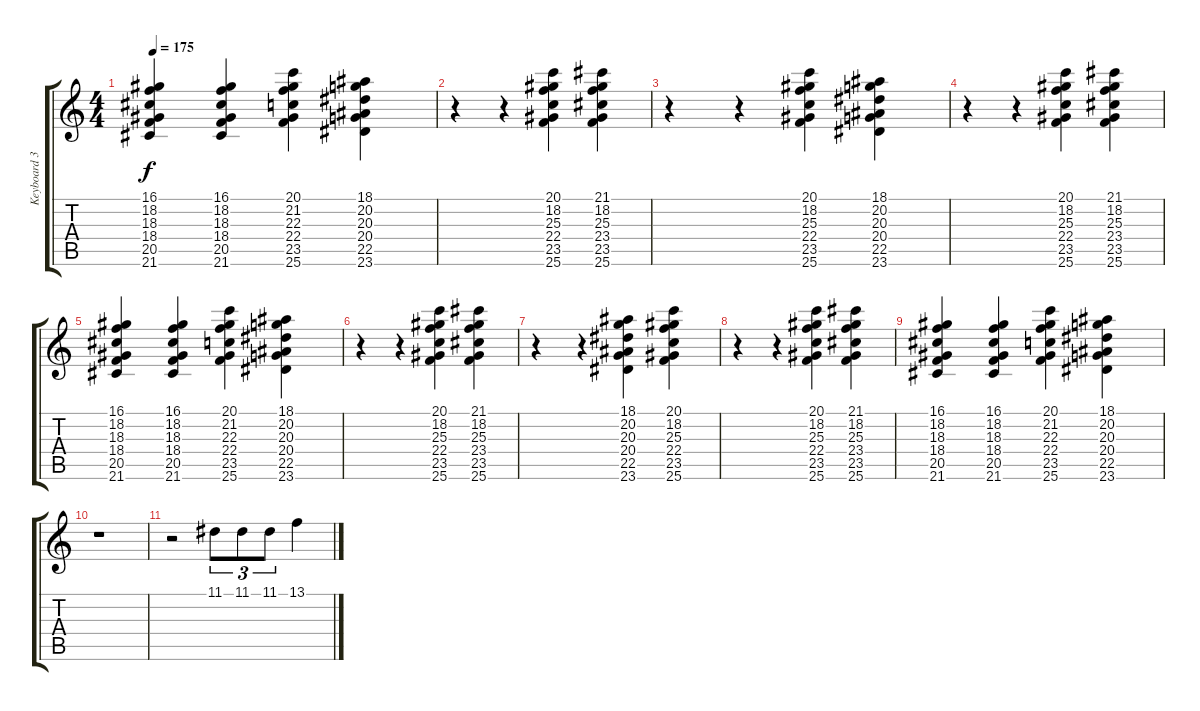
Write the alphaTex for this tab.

\track ("Keyboard 3." "Keyboard 3") {instrument stringensemble1}
\staff {score tabs}
\tuning (E4 B3 G3 D3 A2 E2) {hide}
\ts (4 4)
\tempo 175
\clef g2
\ks c
(16.1 18.2 18.3 18.4 20.5 21.6).4{dy f} (16.1 18.2 18.3 18.4 20.5 21.6).4 (20.1 21.2 22.3 22.4 23.5 25.6).4 (18.1 20.2 20.3 20.4 22.5 23.6).4 |
r.4 r.4 (20.1 18.2 25.3 22.4 23.5 25.6).4 (21.1 18.2 25.3 23.4 23.5 25.6).4 |
r.4 r.4 (20.1 18.2 25.3 22.4 23.5 25.6).4 (18.1 20.2 20.3 20.4 22.5 23.6).4 |
r.4 r.4 (20.1 18.2 25.3 22.4 23.5 25.6).4 (21.1 18.2 25.3 23.4 23.5 25.6).4 |
(16.1 18.2 18.3 18.4 20.5 21.6).4 (16.1 18.2 18.3 18.4 20.5 21.6).4 (20.1 21.2 22.3 22.4 23.5 25.6).4 (18.1 20.2 20.3 20.4 22.5 23.6).4 |
r.4 r.4 (20.1 18.2 25.3 22.4 23.5 25.6).4 (21.1 18.2 25.3 23.4 23.5 25.6).4 |
r.4 r.4 (18.1 20.2 20.3 20.4 22.5 23.6).4 (20.1 18.2 25.3 22.4 23.5 25.6).4 |
r.4 r.4 (20.1 18.2 25.3 22.4 23.5 25.6).4 (21.1 18.2 25.3 23.4 23.5 25.6).4 |
(16.1 18.2 18.3 18.4 20.5 21.6).4 (16.1 18.2 18.3 18.4 20.5 21.6).4 (20.1 21.2 22.3 22.4 23.5 25.6).4 (18.1 20.2 20.3 20.4 22.5 23.6).4 |
r.1 |
r.2 11.1.8{tu (3 2)} 11.1.8{tu (3 2)} 11.1.8{tu (3 2)} 13.1.4
